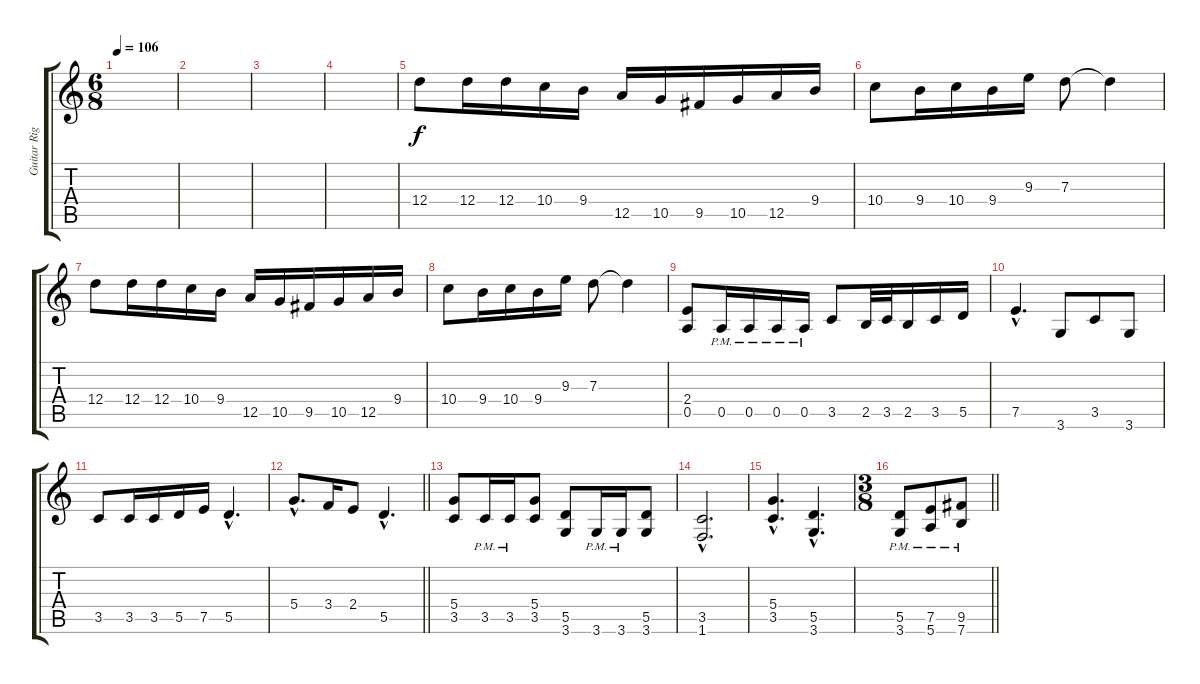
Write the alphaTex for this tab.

\track ("Guitar Right" "Guitar Rig") {instrument distortionguitar}
\staff {score tabs}
\tuning (E4 B3 G3 D3 A2 E2) {hide}
\ts (6 8)
\tempo 106
\clef g2
\ks aminor
|
|
|
|
\section ("" "")
12.4.8 12.4.16 12.4.16 10.4.16 9.4.16 12.5.16 10.5.16 9.5.16 10.5.16 12.5.16 9.4.16 |
10.4.8 9.4.16 10.4.16 9.4.16 9.3.16 7.3.8 7.3{t}.4 |
12.4.8 12.4.16 12.4.16 10.4.16 9.4.16 12.5.16 10.5.16 9.5.16 10.5.16 12.5.16 9.4.16 |
10.4.8 9.4.16 10.4.16 9.4.16 9.3.16 7.3.8 7.3{t}.4 |
\section ("" "")
(2.4 0.5).8 0.5{pm}.16 0.5{pm}.16 0.5{pm}.16 0.5{pm}.16 3.5.8 2.5.32 3.5.32 2.5.16 3.5.16 5.5.16 |
7.5{hac}.4{d} 3.6.8 3.5.8 3.6.8 |
3.5.8 3.5.16 3.5.16 5.5.16 7.5.16 5.5{hac}.4{d} |
\barLineRight lightlight
5.4{hac}.8{d} 3.4.16 2.4.8 5.5{hac}.4{d} |
\section ("" "")
(5.4 3.5).8 3.5{pm}.16 3.5{pm}.16 (5.4 3.5).8 (5.5 3.6).8 3.6{pm}.16 3.6{pm}.16 (5.5 3.6).8 |
(3.5{hac} 1.6{hac}).2{d} |
(5.4{hac} 3.5{hac}).4{d} (5.5{hac} 3.6{hac}).4{d} |
\ts (3 8)
\barLineRight lightlight
(5.5{pm} 3.6{pm}).8 (7.5{pm} 5.6{pm}).8 (9.5{pm} 7.6{pm}).8
